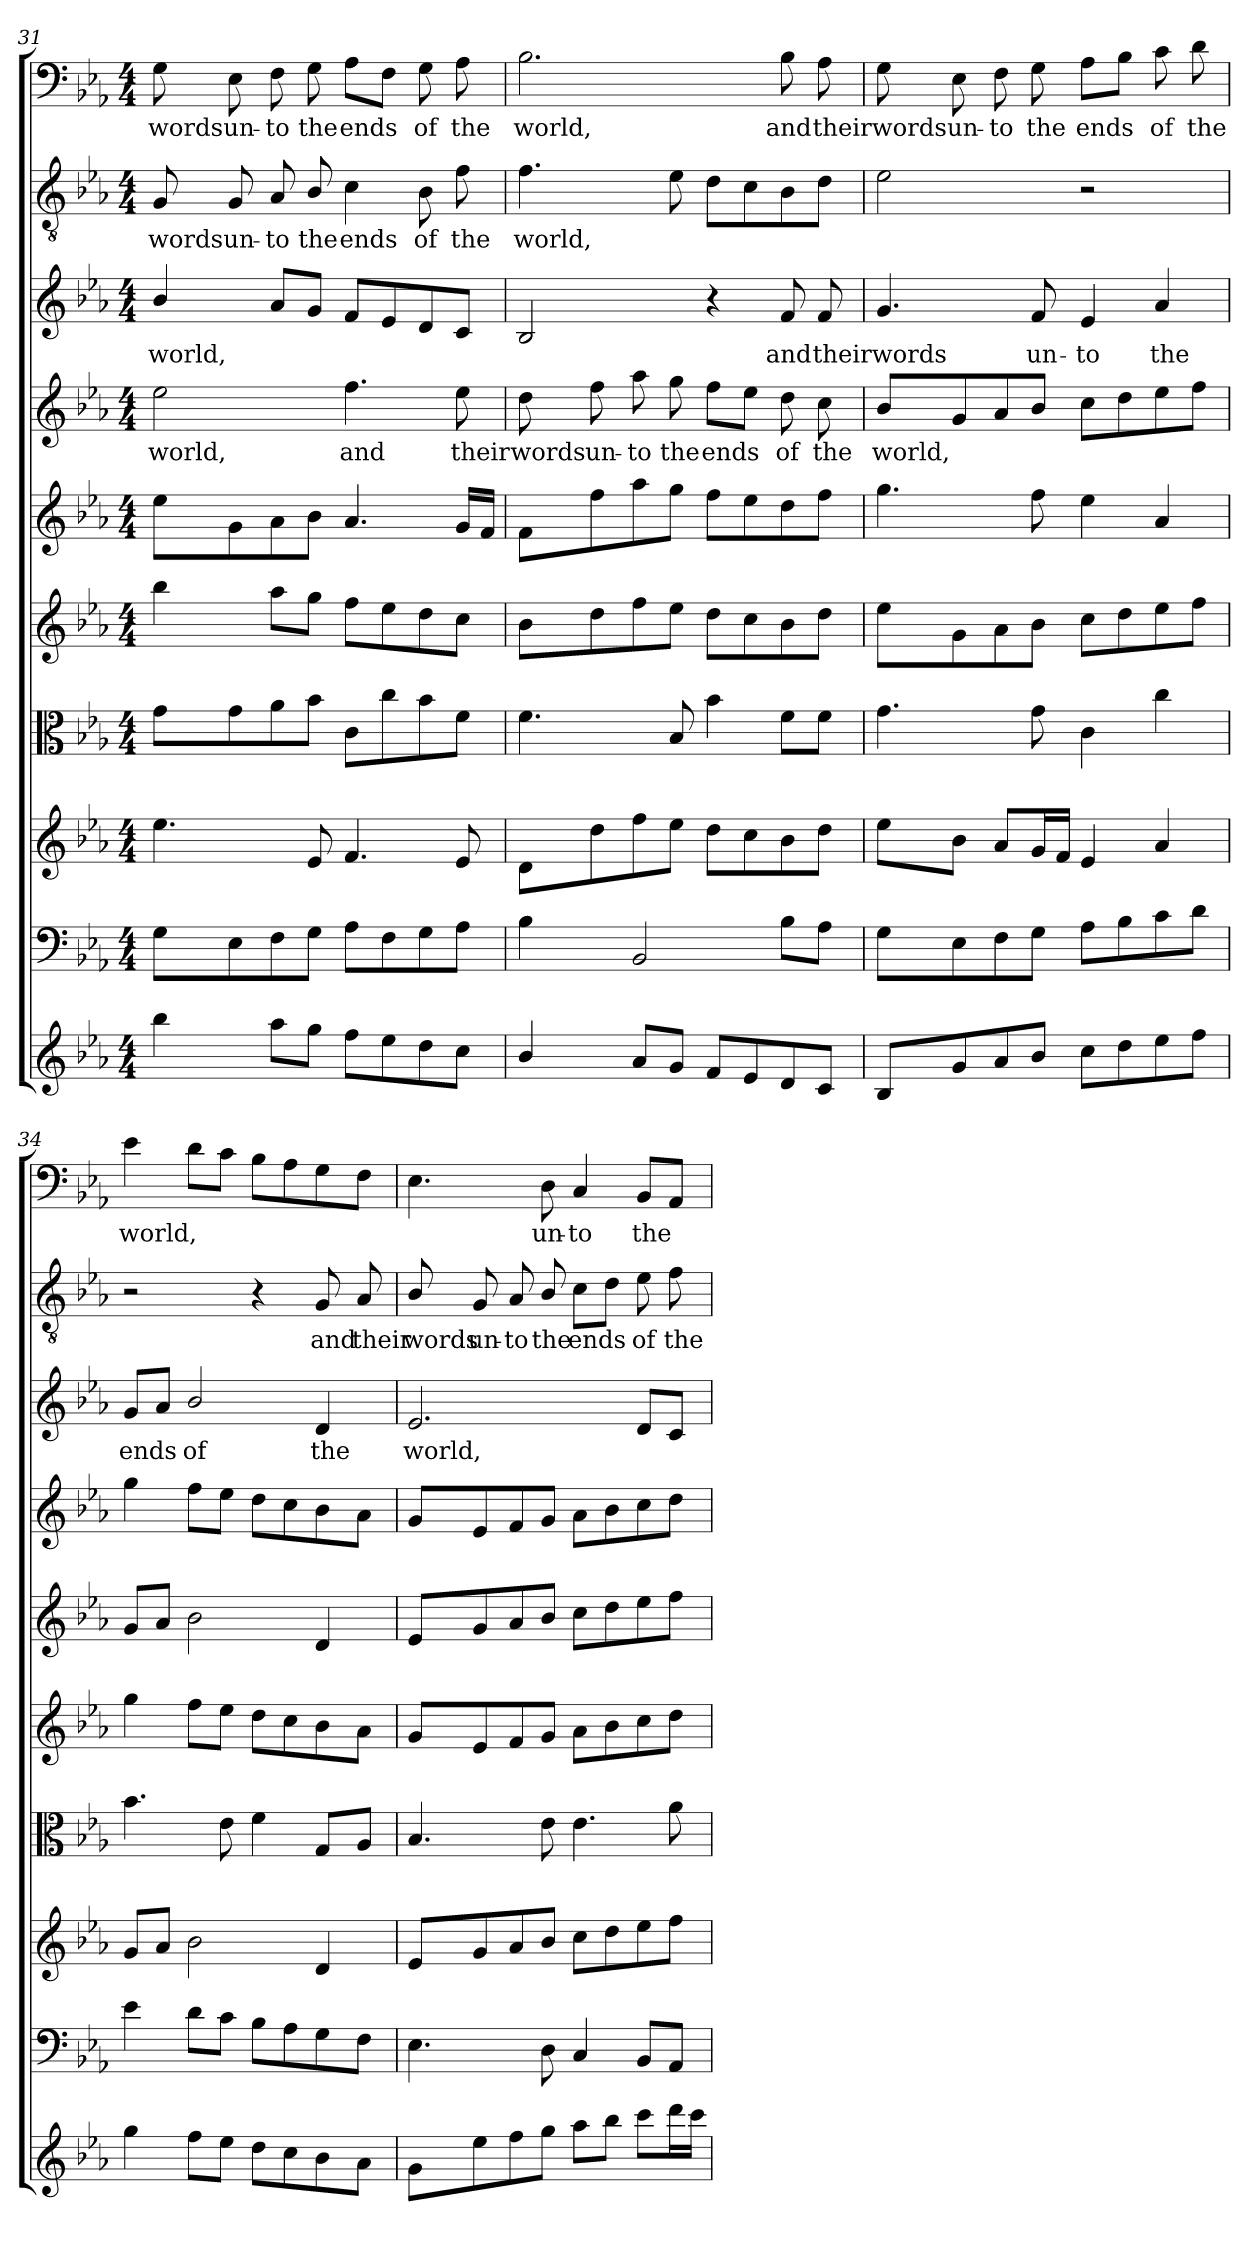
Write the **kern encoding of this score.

**kern	**kern	**kern	**kern	**kern	**kern	**kern	**text	**kern	**text	**kern	**text	**kern	**text
*part10	*part9	*part8	*part7	*part6	*part5	*part4	*part4	*part3	*part3	*part2	*part2	*part1	*part1
*staff10	*staff9	*staff8	*staff7	*staff6	*staff5	*staff4	*staff4	*staff3	*staff3	*staff2	*staff2	*staff1	*staff1
*clefG2	*clefF4	*clefG2	*clefC3	*clefG2	*clefG2	*clefG2	*	*clefG2	*	*clefGv2	*	*clefF4	*
*k[b-e-a-]	*k[b-e-a-]	*k[b-e-a-]	*k[b-e-a-]	*k[b-e-a-]	*k[b-e-a-]	*k[b-e-a-]	*	*k[b-e-a-]	*	*k[b-e-a-]	*	*k[b-e-a-]	*
*E-:	*E-:	*E-:	*E-:	*E-:	*E-:	*E-:	*	*E-:	*	*E-:	*	*E-:	*
*M4/4	*M4/4	*M4/4	*M4/4	*M4/4	*M4/4	*M4/4	*	*M4/4	*	*M4/4	*	*M4/4	*
=31	=31	=31	=31	=31	=31	=31	=31	=31	=31	=31	=31	=31	=31
4bb-\	8G\L	4.ee-\	8g\L	4bb-\	8ee-\L	2ee-\	world,	4b-/	world,	8G/	words	8G\	words
.	8E-\	.	8g\	.	8g\	.	.	.	.	8G/	un-	8E-\	un-
8aa-\L	8F\	.	8a-\	8aa-\L	8a-\	.	.	8a-/L	.	8A-/	-to	8F\	-to
8gg\J	8G\J	8e-/	8b-\J	8gg\J	8b-\J	.	.	8g/J	.	8B-/	the	8G\	the
8ff\L	8A-\L	4.f/	8c\L	8ff\L	4.a-/	4.ff\	and	8f/L	.	4c\	ends	8A-\L	ends
8ee-\	8F\	.	8cc\	8ee-\	.	.	.	8e-/	.	.	.	8F\J	.
8dd\	8G\	.	8b-\	8dd\	.	.	.	8d/	.	8B-\	of	8G\	of
8cc\J	8A-\J	8e-/	8f\J	8cc\J	16g/LL	8ee-\	their	8c/J	.	8f\	the	8A-\	the
.	.	.	.	.	16f/JJ	.	.	.	.	.	.	.	.
=32	=32	=32	=32	=32	=32	=32	=32	=32	=32	=32	=32	=32	=32
4b-/	4B-\	8d/L	4.f\	8b-\L	8f/L	8dd\	words	2B-/	.	4.f\	world,	2.B-\	world,
.	.	8dd\	.	8dd\	8ff\	8ff\	un-	.	.	.	.	.	.
8a-/L	2BB-/	8ff\	.	8ff\	8aa-\	8aa-\	-to	.	.	.	.	.	.
8g/J	.	8ee-\J	8B-/	8ee-\J	8gg\J	8gg\	the	.	.	8e-\	.	.	.
8f/L	.	8dd\L	4b-\	8dd\L	8ff\L	8ff\L	ends	4r	.	8d\L	.	.	.
8e-/	.	8cc\	.	8cc\	8ee-\	8ee-\J	.	.	.	8c\	.	.	.
8d/	8B-\L	8b-\	8f\L	8b-\	8dd\	8dd\	of	8f/	and	8B-\	.	8B-\	and
8c/J	8A-\J	8dd\J	8f\J	8dd\J	8ff\J	8cc\	the	8f/	their	8d\J	.	8A-\	their
=33	=33	=33	=33	=33	=33	=33	=33	=33	=33	=33	=33	=33	=33
8B-/L	8G\L	8ee-\L	4.g\	8ee-\L	4.gg\	8b-/L	world,	4.g/	words	2e-\	.	8G\	words
8g/	8E-\	8b-\J	.	8g\	.	8g/	.	.	.	.	.	8E-\	un-
8a-/	8F\	8a-/L	.	8a-\	.	8a-/	.	.	.	.	.	8F\	-to
8b-/J	8G\J	16g/L	8g\	8b-\J	8ff\	8b-/J	.	8f/	un-	.	.	8G\	the
.	.	16f/JJ	.	.	.	.	.	.	.	.	.	.	.
8cc\L	8A-\L	4e-/	4c\	8cc\L	4ee-\	8cc\L	.	4e-/	-to	2r	.	8A-\L	ends
8dd\	8B-\	.	.	8dd\	.	8dd\	.	.	.	.	.	8B-\J	.
8ee-\	8c\	4a-/	4cc\	8ee-\	4a-/	8ee-\	.	4a-/	the	.	.	8c\	of
8ff\J	8d\J	.	.	8ff\J	.	8ff\J	.	.	.	.	.	8d\	the
=34	=34	=34	=34	=34	=34	=34	=34	=34	=34	=34	=34	=34	=34
4gg\	4e-\	8g/L	4.b-\	4gg\	8g/L	4gg\	.	8g/L	ends	2r	.	4e-\	world,
.	.	8a-/J	.	.	8a-/J	.	.	8a-/J	.	.	.	.	.
8ff\L	8d\L	2b-\	.	8ff\L	2b-\	8ff\L	.	2b-/	of	.	.	8d\L	.
8ee-\J	8c\J	.	8e-\	8ee-\J	.	8ee-\J	.	.	.	.	.	8c\J	.
8dd\L	8B-\L	.	4f\	8dd\L	.	8dd\L	.	.	.	4r	.	8B-\L	.
8cc\	8A-\	.	.	8cc\	.	8cc\	.	.	.	.	.	8A-\	.
8b-\	8G\	4d/	8G/L	8b-\	4d/	8b-\	.	4d/	the	8G/	and	8G\	.
8a-\J	8F\J	.	8A-/J	8a-\J	.	8a-\J	.	.	.	8A-/	their	8F\J	.
=35	=35	=35	=35	=35	=35	=35	=35	=35	=35	=35	=35	=35	=35
8g\L	4.E-\	8e-/L	4.B-/	8g/L	8e-/L	8g/L	.	2.e-/	world,	8B-/	words	4.E-\	.
8ee-\	.	8g/	.	8e-/	8g/	8e-/	.	.	.	8G/	un-	.	.
8ff\	.	8a-/	.	8f/	8a-/	8f/	.	.	.	8A-/	-to	.	.
8gg\J	8D\	8b-/J	8e-\	8g/J	8b-/J	8g/J	.	.	.	8B-/	the	8D\	un-
8aa-\L	4C/	8cc\L	4.e-\	8a-\L	8cc\L	8a-\L	.	.	.	8c\L	ends	4C/	-to
8bb-\J	.	8dd\	.	8b-\	8dd\	8b-\	.	.	.	8d\J	.	.	.
8ccc\L	8BB-/L	8ee-\	.	8cc\	8ee-\	8cc\	.	8d/L	.	8e-\	of	8BB-/L	the
16ddd\L	8AA-/J	8ff\J	8a-\	8dd\J	8ff\J	8dd\J	.	8c/J	.	8f\	the	8AA-/J	.
16ccc\JJ	.	.	.	.	.	.	.	.	.	.	.	.	.
=	=	=	=	=	=	=	=	=	=	=	=	=	=
*-	*-	*-	*-	*-	*-	*-	*-	*-	*-	*-	*-	*-	*-
